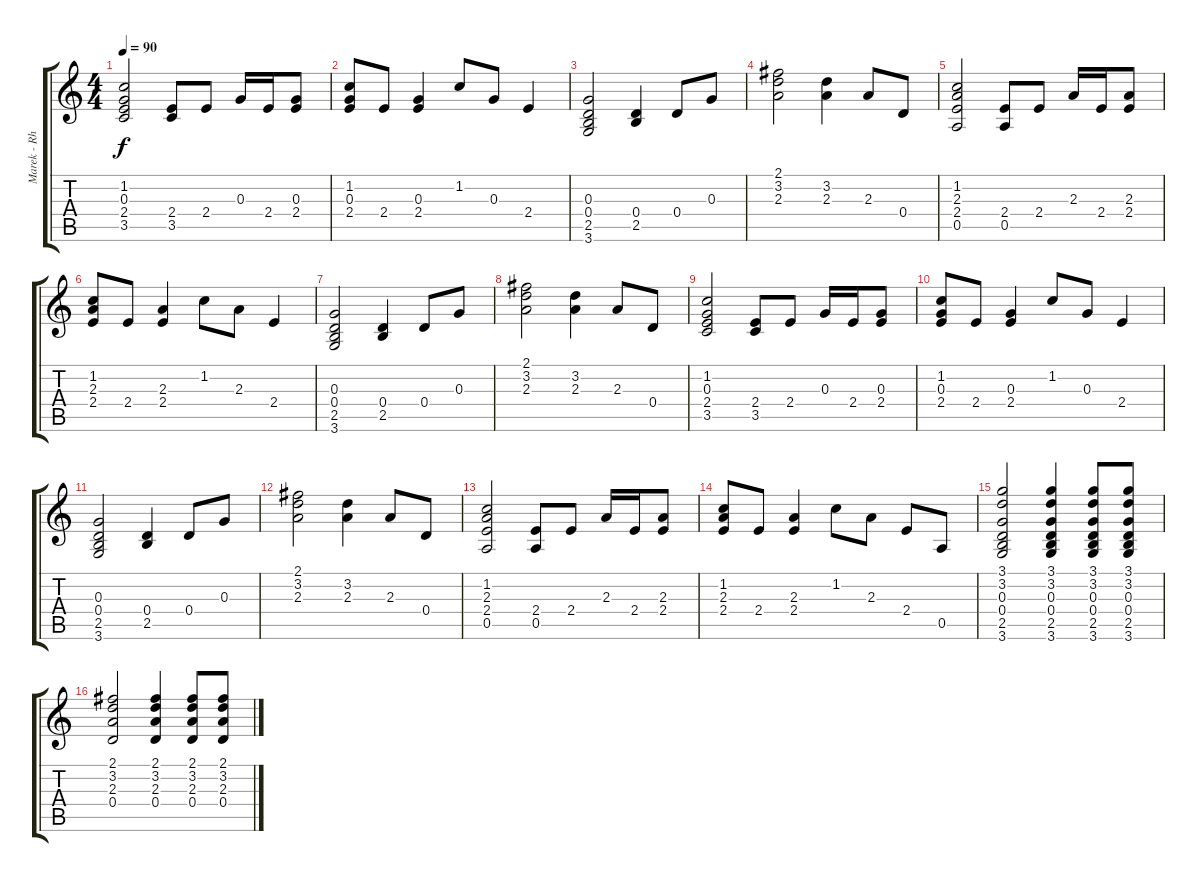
\track ("Marek - Rhythm Guitar 1" "Marek - Rh") {instrument acousticguitarsteel}
\staff {score tabs}
\tuning (E4 B3 G3 D3 A2 E2) {hide}
\ts (4 4)
\tempo 90
\clef g2
\ks c
(1.2 0.3 2.4 3.5).2{dy f} (2.4 3.5).8 2.4.8 0.3.16 2.4.16 (0.3 2.4).8 |
(1.2 0.3 2.4).8 2.4.8 (0.3 2.4).4 1.2.8 0.3.8 2.4.4 |
(0.3 0.4 2.5 3.6).2 (0.4 2.5).4 0.4.8 0.3.8 |
(2.1 3.2 2.3).2 (3.2 2.3).4 2.3.8 0.4.8 |
(1.2 2.3 2.4 0.5).2 (2.4 0.5).8 2.4.8 2.3.16 2.4.16 (2.3 2.4).8 |
(1.2 2.3 2.4).8 2.4.8 (2.3 2.4).4 1.2.8 2.3.8 2.4.4 |
(0.3 0.4 2.5 3.6).2 (0.4 2.5).4 0.4.8 0.3.8 |
(2.1 3.2 2.3).2 (3.2 2.3).4 2.3.8 0.4.8 |
(1.2 0.3 2.4 3.5).2 (2.4 3.5).8 2.4.8 0.3.16 2.4.16 (0.3 2.4).8 |
(1.2 0.3 2.4).8 2.4.8 (0.3 2.4).4 1.2.8 0.3.8 2.4.4 |
(0.3 0.4 2.5 3.6).2 (0.4 2.5).4 0.4.8 0.3.8 |
(2.1 3.2 2.3).2 (3.2 2.3).4 2.3.8 0.4.8 |
(1.2 2.3 2.4 0.5).2 (2.4 0.5).8 2.4.8 2.3.16 2.4.16 (2.3 2.4).8 |
(1.2 2.3 2.4).8 2.4.8 (2.3 2.4).4 1.2.8 2.3.8 2.4.8 0.5.8 |
(3.1 3.2 0.3 0.4 2.5 3.6).2 (3.1 3.2 0.3 0.4 2.5 3.6).4 (3.1 3.2 0.3 0.4 2.5 3.6).8 (3.1 3.2 0.3 0.4 2.5 3.6).8 |
(2.1 3.2 2.3 0.4).2 (2.1 3.2 2.3 0.4).4 (2.1 3.2 2.3 0.4).8 (2.1 3.2 2.3 0.4).8
